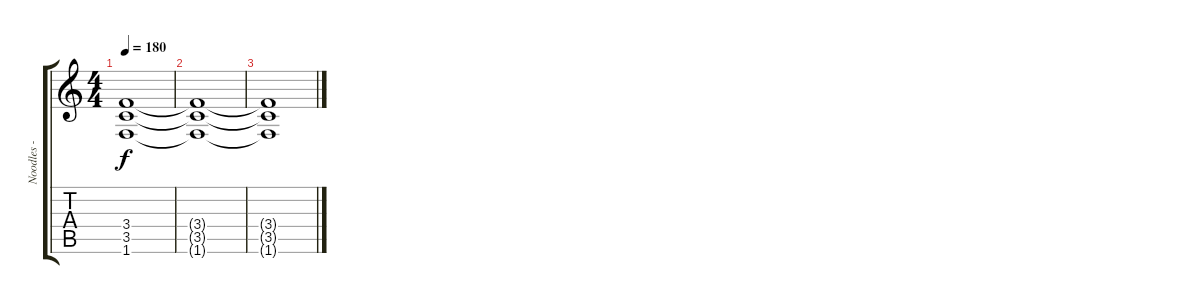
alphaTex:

\track ("Noodles - Guitar" "Noodles - ") {instrument distortionguitar}
\staff {score tabs}
\tuning (E4 B3 G3 D3 A2 E2) {hide}
\ts (4 4)
\tempo 180
\clef g2
\ks c
(3.4{t} 3.5{t} 1.6{t}).1{dy f} |
(3.4{t} 3.5{t} 1.6{t}).1 |
(3.4{t} 3.5{t} 1.6{t}).1
